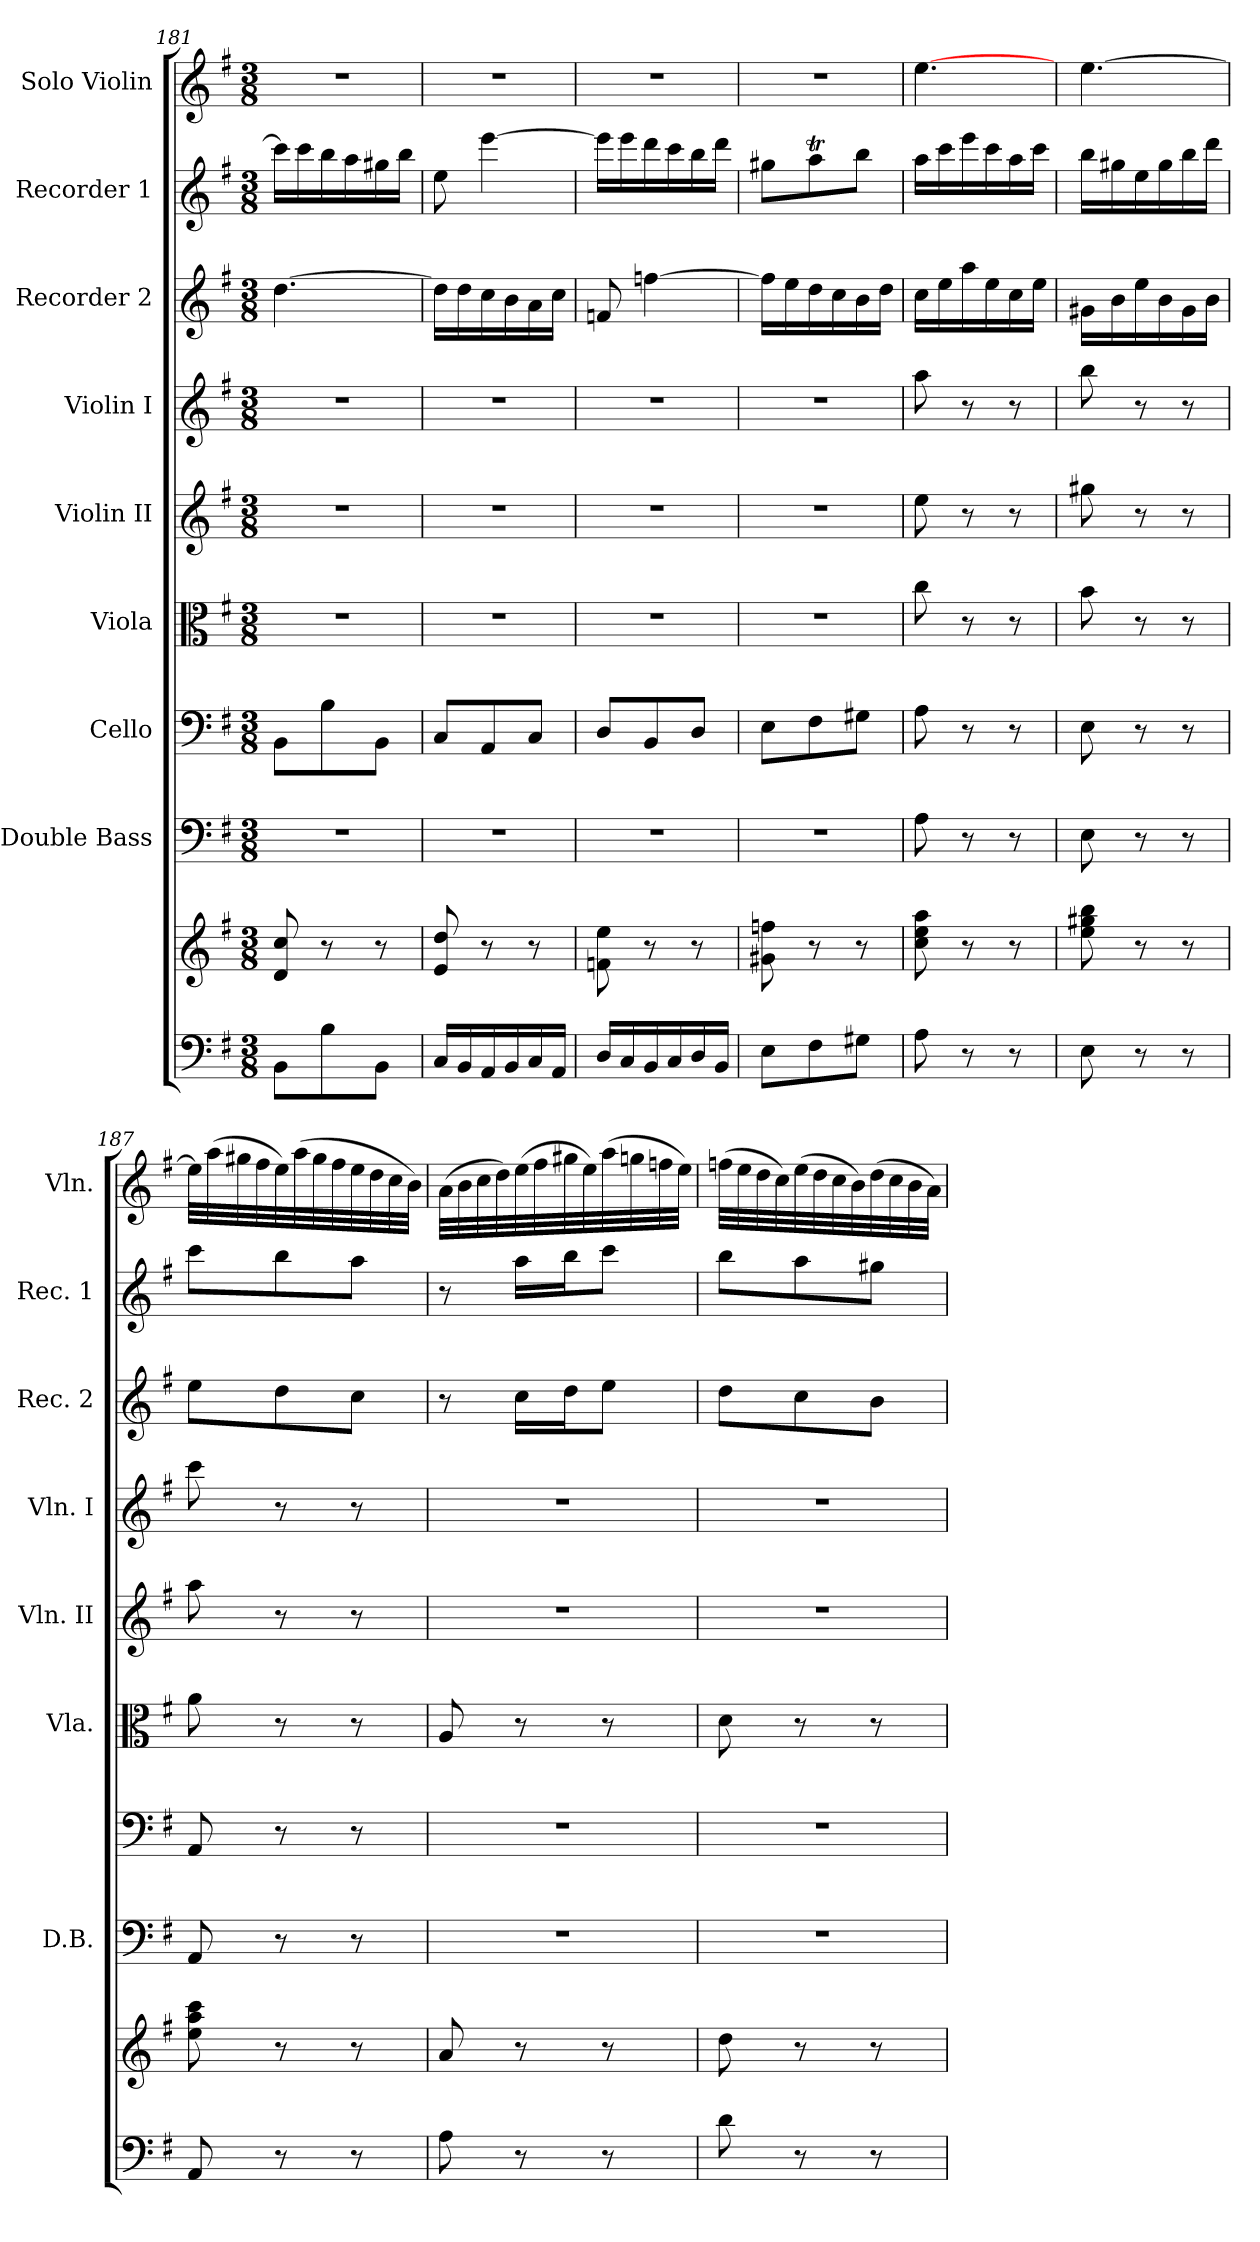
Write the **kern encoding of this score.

**kern	**kern	**kern	**kern	**kern	**kern	**kern	**kern	**kern	**kern
*part9	*part9	*part8	*part7	*part6	*part5	*part4	*part3	*part2	*part1
*staff10	*staff9	*staff8	*staff7	*staff6	*staff5	*staff4	*staff3	*staff2	*staff1
*	*	*I"Double Bass	*I"Cello	*I"Viola	*I"Violin II	*I"Violin I	*I"Recorder 2	*I"Recorder 1	*I"Solo Violin
*	*	*I'D.B.	*	*I'Vla.	*I'Vln. II	*I'Vln. I	*I'Rec. 2	*I'Rec. 1	*I'Vln.
*clefF4	*clefG2	*clefF4	*clefF4	*clefC3	*clefG2	*clefG2	*clefG2	*clefG2	*clefG2
*	*	*ITrd7c12	*	*	*	*	*	*	*
*k[f#]	*k[f#]	*k[f#]	*k[f#]	*k[f#]	*k[f#]	*k[f#]	*k[f#]	*k[f#]	*k[f#]
*G:	*G:	*G:	*G:	*G:	*G:	*G:	*G:	*G:	*G:
*M3/8	*M3/8	*M3/8	*M3/8	*M3/8	*M3/8	*M3/8	*M3/8	*M3/8	*M3/8
=181	=181	=181	=181	=181	=181	=181	=181	=181	=181
8BB\L	8d/ 8cc/	4.r	8BB\L	4.r	4.r	4.r	[4.dd\	16ccc\LL]	4.r
.	.	.	.	.	.	.	.	16ccc\	.
8B\	8r	.	8B\	.	.	.	.	16bb\	.
.	.	.	.	.	.	.	.	16aa\	.
8BB\J	8r	.	8BB\J	.	.	.	.	16gg#X\	.
.	.	.	.	.	.	.	.	16bb\JJ	.
=182	=182	=182	=182	=182	=182	=182	=182	=182	=182
16C/LL	8e/ 8dd/	4.r	8C/L	4.r	4.r	4.r	16dd\LL]	8ee\	4.r
16BB/	.	.	.	.	.	.	16dd\	.	.
16AA/	8r	.	8AA/	.	.	.	16cc\	[4eee\	.
16BB/	.	.	.	.	.	.	16b\	.	.
16C/	8r	.	8C/J	.	.	.	16a\	.	.
16AA/JJ	.	.	.	.	.	.	16cc\JJ	.	.
=183	=183	=183	=183	=183	=183	=183	=183	=183	=183
16D/LL	8fn\ 8ee\	4.r	8D/L	4.r	4.r	4.r	8fn/	16eee\LL]	4.r
16C/	.	.	.	.	.	.	.	16eee\	.
16BB/	8r	.	8BB/	.	.	.	[4ffn\	16ddd\	.
16C/	.	.	.	.	.	.	.	16ccc\	.
16D/	8r	.	8D/J	.	.	.	.	16bb\	.
16BB/JJ	.	.	.	.	.	.	.	16ddd\JJ	.
!!LO:PB:g=z
=184	=184	=184	=184	=184	=184	=184	=184	=184	=184
8E\L	8g#X\ 8ffn\	4.r	8E\L	4.r	4.r	4.r	16ff\LL]	8gg#X\L	4.r
.	.	.	.	.	.	.	16ee\	.	.
8F#\	8r	.	8F#\	.	.	.	16dd\	8aaT\	.
.	.	.	.	.	.	.	16cc\	.	.
8G#X\J	8r	.	8G#X\J	.	.	.	16b\	8bb\J	.
.	.	.	.	.	.	.	16dd\JJ	.	.
=185	=185	=185	=185	=185	=185	=185	=185	=185	=185
8A\	8cc\ 8ee\ 8aa\	8AA\	8A\	8cc\	8ee\	8aa\	16cc\LL	16aa\LL	[4.ee\
.	.	.	.	.	.	.	16ee\	16ccc\	.
8r	8r	8r	8r	8r	8r	8r	16aa\	16eee\	.
.	.	.	.	.	.	.	16ee\	16ccc\	.
8r	8r	8r	8r	8r	8r	8r	16cc\	16aa\	.
.	.	.	.	.	.	.	16ee\JJ	16ccc\JJ	.
=186	=186	=186	=186	=186	=186	=186	=186	=186	=186
8E\	8ee\ 8gg#X\ 8bb\	8EE\	8E\	8b\	8gg#X\	8bb\	16g#X\LL	16bb\LL	[4.ee\
.	.	.	.	.	.	.	16b\	16gg#X\	.
8r	8r	8r	8r	8r	8r	8r	16ee\	16ee\	.
.	.	.	.	.	.	.	16b\	16gg#\	.
8r	8r	8r	8r	8r	8r	8r	16g#\	16bb\	.
.	.	.	.	.	.	.	16b\JJ	16ddd\JJ	.
=187	=187	=187	=187	=187	=187	=187	=187	=187	=187
8AA/	8ee\ 8aa\ 8ccc\	8AAA/	8AA/	8a\	8aa\	8ccc\	8ee\L	8ccc\L	32ee\LLL]
.	.	.	.	.	.	.	.	.	(>32aa\
.	.	.	.	.	.	.	.	.	32gg#X\
.	.	.	.	.	.	.	.	.	32ff#\
8r	8r	8r	8r	8r	8r	8r	8dd\	8bb\	32ee\)
.	.	.	.	.	.	.	.	.	(>32aa\
.	.	.	.	.	.	.	.	.	32gg#\
.	.	.	.	.	.	.	.	.	32ff#\
8r	8r	8r	8r	8r	8r	8r	8cc\J	8aa\J	32ee\
.	.	.	.	.	.	.	.	.	32dd\
.	.	.	.	.	.	.	.	.	32cc\
.	.	.	.	.	.	.	.	.	32b\JJJ)
=188	=188	=188	=188	=188	=188	=188	=188	=188	=188
8A\	8a/	4.r	4.r	8A/	4.r	4.r	8r	8r	(>32a\LLL
.	.	.	.	.	.	.	.	.	32b\
.	.	.	.	.	.	.	.	.	32cc\
.	.	.	.	.	.	.	.	.	32dd\)
8r	8r	.	.	8r	.	.	16cc\LL	16aa\LL	(>32ee\
.	.	.	.	.	.	.	.	.	32ff#\
.	.	.	.	.	.	.	16dd\J	16bb\J	32gg#X\
.	.	.	.	.	.	.	.	.	32ee\)
8r	8r	.	.	8r	.	.	8ee\J	8ccc\J	(>32aa\
.	.	.	.	.	.	.	.	.	32ggn\
.	.	.	.	.	.	.	.	.	32ffn\
.	.	.	.	.	.	.	.	.	32ee\JJJ)
=189	=189	=189	=189	=189	=189	=189	=189	=189	=189
8d\	8dd\	4.r	4.r	8d\	4.r	4.r	8dd\L	8bb\L	(>32ffn\LLL
.	.	.	.	.	.	.	.	.	32ee\
.	.	.	.	.	.	.	.	.	32dd\
.	.	.	.	.	.	.	.	.	32cc\)
8r	8r	.	.	8r	.	.	8cc\	8aa\	(>32ee\
.	.	.	.	.	.	.	.	.	32dd\
.	.	.	.	.	.	.	.	.	32cc\
.	.	.	.	.	.	.	.	.	32b\)
8r	8r	.	.	8r	.	.	8b\J	8gg#X\J	(>32dd\
.	.	.	.	.	.	.	.	.	32cc\
.	.	.	.	.	.	.	.	.	32b\
.	.	.	.	.	.	.	.	.	32a\JJJ)
=	=	=	=	=	=	=	=	=	=
*-	*-	*-	*-	*-	*-	*-	*-	*-	*-
